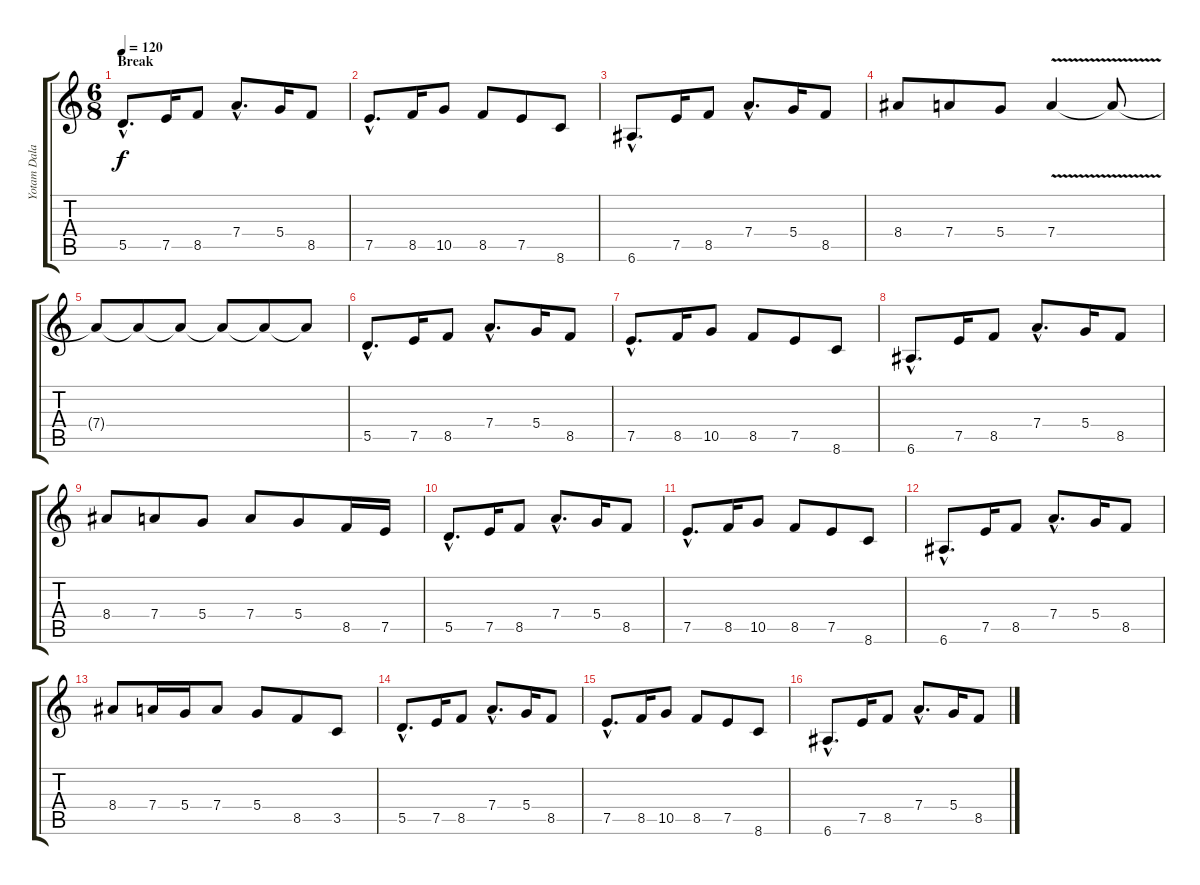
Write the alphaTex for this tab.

\track ("Yotam Dalal" "Yotam Dala") {instrument distortionguitar}
\staff {score tabs}
\tuning (E4 B3 G3 D3 A2 E2) {hide}
\ts (6 8)
\section ("" "Break")
\tempo 120
\clef g2
\ks c
5.5{hac}.8{d dy f} 7.5.16 8.5.8 7.4{hac}.8{d} 5.4.16 8.5.8 |
7.5{hac}.8{d} 8.5.16 10.5.8 8.5.8 7.5.8 8.6.8 |
6.6{hac}.8{d} 7.5.16 8.5.8 7.4{hac}.8{d} 5.4.16 8.5.8 |
8.4.8 7.4.8 5.4.8 7.4{v}.4{instrument guitarharmonics} 7.4{t}.8 |
7.4{t}.8 7.4{t}.8 7.4{t}.8 7.4{t}.8 7.4{t}.8 7.4{t}.8 |
5.5{hac}.8{d instrument distortionguitar} 7.5.16 8.5.8 7.4{hac}.8{d} 5.4.16 8.5.8 |
7.5{hac}.8{d} 8.5.16 10.5.8 8.5.8 7.5.8 8.6.8 |
6.6{hac}.8{d} 7.5.16 8.5.8 7.4{hac}.8{d} 5.4.16 8.5.8 |
8.4.8 7.4.8 5.4.8 7.4.8 5.4.8 8.5.16 7.5.16 |
5.5{hac}.8{d instrument distortionguitar} 7.5.16 8.5.8 7.4{hac}.8{d} 5.4.16 8.5.8 |
7.5{hac}.8{d} 8.5.16 10.5.8 8.5.8 7.5.8 8.6.8 |
6.6{hac}.8{d} 7.5.16 8.5.8 7.4{hac}.8{d} 5.4.16 8.5.8 |
8.4.8 7.4.16 5.4.16 7.4.8 5.4.8 8.5.8 3.5.8 |
5.5{hac}.8{d instrument distortionguitar} 7.5.16 8.5.8 7.4{hac}.8{d} 5.4.16 8.5.8 |
7.5{hac}.8{d} 8.5.16 10.5.8 8.5.8 7.5.8 8.6.8 |
6.6{hac}.8{d} 7.5.16 8.5.8 7.4{hac}.8{d} 5.4.16 8.5.8
